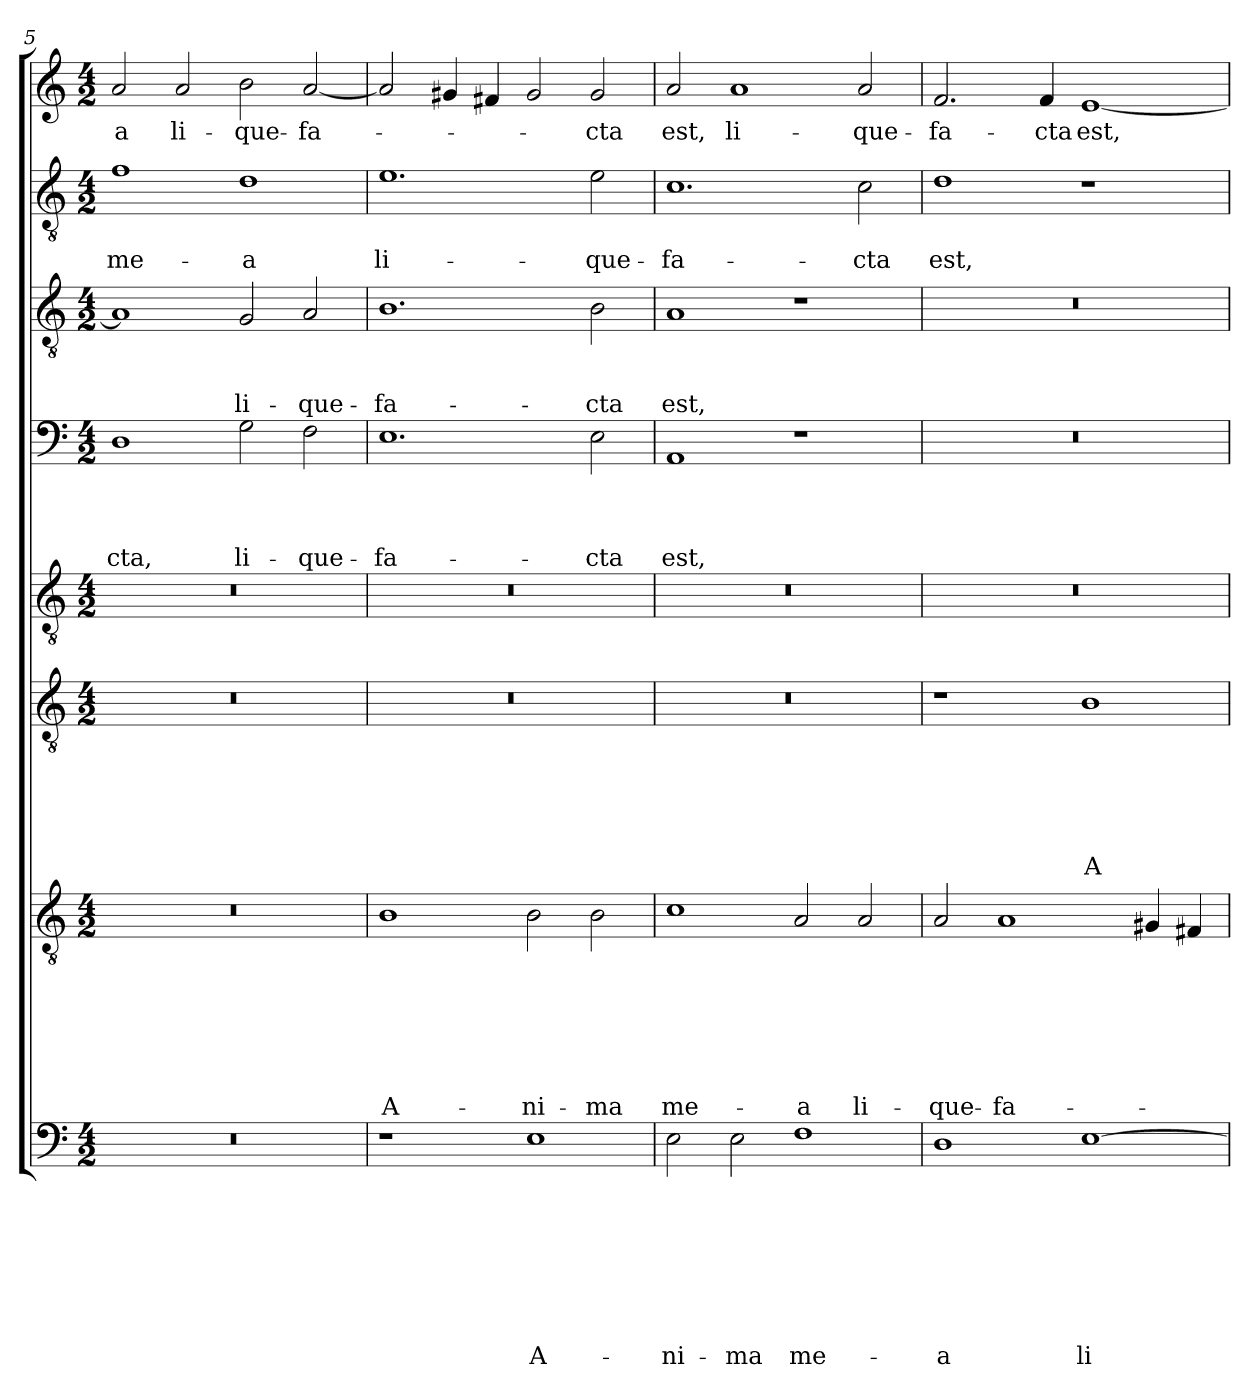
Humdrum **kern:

**kern	**text	**text	**text	**text	**text	**text	**text	**text	**kern	**text	**text	**text	**text	**text	**text	**text	**kern	**text	**text	**text	**text	**text	**text	**kern	**kern	**text	**text	**text	**text	**kern	**text	**text	**text	**kern	**text	**text	**kern	**text
*part8	*part8	*part8	*part8	*part8	*part8	*part8	*part8	*part8	*part7	*part7	*part7	*part7	*part7	*part7	*part7	*part7	*part6	*part6	*part6	*part6	*part6	*part6	*part6	*part5	*part4	*part4	*part4	*part4	*part4	*part3	*part3	*part3	*part3	*part2	*part2	*part2	*part1	*part1
*staff8	*staff8	*staff8	*staff8	*staff8	*staff8	*staff8	*staff8	*staff8	*staff7	*staff7	*staff7	*staff7	*staff7	*staff7	*staff7	*staff7	*staff6	*staff6	*staff6	*staff6	*staff6	*staff6	*staff6	*staff5	*staff4	*staff4	*staff4	*staff4	*staff4	*staff3	*staff3	*staff3	*staff3	*staff2	*staff2	*staff2	*staff1	*staff1
*clefF4	*	*	*	*	*	*	*	*	*clefGv2	*	*	*	*	*	*	*	*clefGv2	*	*	*	*	*	*	*clefGv2	*clefF4	*	*	*	*	*clefGv2	*	*	*	*clefGv2	*	*	*clefG2	*
*k[]	*	*	*	*	*	*	*	*	*k[]	*	*	*	*	*	*	*	*k[]	*	*	*	*	*	*	*k[]	*k[]	*	*	*	*	*k[]	*	*	*	*k[]	*	*	*k[]	*
*a:	*	*	*	*	*	*	*	*	*a:	*	*	*	*	*	*	*	*a:	*	*	*	*	*	*	*a:	*a:	*	*	*	*	*a:	*	*	*	*a:	*	*	*a:	*
*M4/2	*	*	*	*	*	*	*	*	*M4/2	*	*	*	*	*	*	*	*M4/2	*	*	*	*	*	*	*M4/2	*M4/2	*	*	*	*	*M4/2	*	*	*	*M4/2	*	*	*M4/2	*
=5	=5	=5	=5	=5	=5	=5	=5	=5	=5	=5	=5	=5	=5	=5	=5	=5	=5	=5	=5	=5	=5	=5	=5	=5	=5	=5	=5	=5	=5	=5	=5	=5	=5	=5	=5	=5	=5	=5
!	!	!	!	!	!	!	!	!	!	!	!	!	!	!	!	!	!	!	!	!	!	!	!	!	!	!	!	!	!LO:LY:b	!	!	!	!	!	!	!LO:LY:b	!	!LO:LY:b
0r	.	.	.	.	.	.	.	.	0r	.	.	.	.	.	.	.	0r	.	.	.	.	.	.	0r	1D	.	.	.	-cta,	1A]	.	.	.	1f	.	me-	2a/	-a
!	!	!	!	!	!	!	!	!	!	!	!	!	!	!	!	!	!	!	!	!	!	!	!	!	!	!	!	!	!	!	!	!	!	!	!	!	!	!LO:LY:b
.	.	.	.	.	.	.	.	.	.	.	.	.	.	.	.	.	.	.	.	.	.	.	.	.	.	.	.	.	.	.	.	.	.	.	.	.	2a/	li-
!	!	!	!	!	!	!	!	!	!	!	!	!	!	!	!	!	!	!	!	!	!	!	!	!	!	!	!	!	!LO:LY:b	!	!	!	!LO:LY:b	!	!	!LO:LY:b	!	!LO:LY:b
.	.	.	.	.	.	.	.	.	.	.	.	.	.	.	.	.	.	.	.	.	.	.	.	.	2G\	.	.	.	li-	2G/	.	.	li-	1d	.	-a	2b\	-que-
!	!	!	!	!	!	!	!	!	!	!	!	!	!	!	!	!	!	!	!	!	!	!	!	!	!	!	!	!	!LO:LY:b	!	!	!	!LO:LY:b	!	!	!	!	!LO:LY:b
.	.	.	.	.	.	.	.	.	.	.	.	.	.	.	.	.	.	.	.	.	.	.	.	.	2F\	.	.	.	-que-	2A/	.	.	-que-	.	.	.	[2a/	-fa-
=6	=6	=6	=6	=6	=6	=6	=6	=6	=6	=6	=6	=6	=6	=6	=6	=6	=6	=6	=6	=6	=6	=6	=6	=6	=6	=6	=6	=6	=6	=6	=6	=6	=6	=6	=6	=6	=6	=6
!	!	!	!	!	!	!	!	!	!	!	!	!	!	!	!	!LO:LY:b	!	!	!	!	!	!	!	!	!	!	!	!	!LO:LY:b	!	!	!	!LO:LY:b	!	!	!LO:LY:b	!	!
1r	.	.	.	.	.	.	.	.	1B	.	.	.	.	.	.	A-	0r	.	.	.	.	.	.	0r	1.E	.	.	.	-fa-	1.B	.	.	-fa-	1.e	.	li-	2a/]	.
.	.	.	.	.	.	.	.	.	.	.	.	.	.	.	.	.	.	.	.	.	.	.	.	.	.	.	.	.	.	.	.	.	.	.	.	.	4g#X/	.
.	.	.	.	.	.	.	.	.	.	.	.	.	.	.	.	.	.	.	.	.	.	.	.	.	.	.	.	.	.	.	.	.	.	.	.	.	4f#X/	.
!	!	!	!	!	!	!	!	!LO:LY:b	!	!	!	!	!	!	!	!LO:LY:b	!	!	!	!	!	!	!	!	!	!	!	!	!	!	!	!	!	!	!	!	!	!
1E	.	.	.	.	.	.	.	A-	2B\	.	.	.	.	.	.	-ni-	.	.	.	.	.	.	.	.	.	.	.	.	.	.	.	.	.	.	.	.	2g#/	.
!	!	!	!	!	!	!	!	!	!	!	!	!	!	!	!	!LO:LY:b	!	!	!	!	!	!	!	!	!	!	!	!	!LO:LY:b	!	!	!	!LO:LY:b	!	!	!LO:LY:b	!	!LO:LY:b
.	.	.	.	.	.	.	.	.	2B\	.	.	.	.	.	.	-ma	.	.	.	.	.	.	.	.	2E\	.	.	.	-cta	2B\	.	.	-cta	2e\	.	-que-	2g#/	-cta
!!LO:LB:g=z
=7	=7	=7	=7	=7	=7	=7	=7	=7	=7	=7	=7	=7	=7	=7	=7	=7	=7	=7	=7	=7	=7	=7	=7	=7	=7	=7	=7	=7	=7	=7	=7	=7	=7	=7	=7	=7	=7	=7
!	!	!	!	!	!	!	!	!LO:LY:b	!	!	!	!	!	!	!	!LO:LY:b	!	!	!	!	!	!	!	!	!	!	!	!	!LO:LY:b	!	!	!	!LO:LY:b	!	!	!LO:LY:b	!	!LO:LY:b
2E\	.	.	.	.	.	.	.	-ni-	1c	.	.	.	.	.	.	me-	0r	.	.	.	.	.	.	0r	1AA	.	.	.	est,	1A	.	.	est,	1.c	.	-fa-	2a/	est,
!	!	!	!	!	!	!	!	!LO:LY:b	!	!	!	!	!	!	!	!	!	!	!	!	!	!	!	!	!	!	!	!	!	!	!	!	!	!	!	!	!	!LO:LY:b
2E\	.	.	.	.	.	.	.	-ma	.	.	.	.	.	.	.	.	.	.	.	.	.	.	.	.	.	.	.	.	.	.	.	.	.	.	.	.	1a	li-
!	!	!	!	!	!	!	!	!LO:LY:b	!	!	!	!	!	!	!	!LO:LY:b	!	!	!	!	!	!	!	!	!	!	!	!	!	!	!	!	!	!	!	!	!	!
1F	.	.	.	.	.	.	.	me-	2A/	.	.	.	.	.	.	-a	.	.	.	.	.	.	.	.	1r	.	.	.	.	1r	.	.	.	.	.	.	.	.
!	!	!	!	!	!	!	!	!	!	!	!	!	!	!	!	!LO:LY:b	!	!	!	!	!	!	!	!	!	!	!	!	!	!	!	!	!	!	!	!LO:LY:b	!	!LO:LY:b
.	.	.	.	.	.	.	.	.	2A/	.	.	.	.	.	.	li-	.	.	.	.	.	.	.	.	.	.	.	.	.	.	.	.	.	2c\	.	-cta	2a/	-que-
=8	=8	=8	=8	=8	=8	=8	=8	=8	=8	=8	=8	=8	=8	=8	=8	=8	=8	=8	=8	=8	=8	=8	=8	=8	=8	=8	=8	=8	=8	=8	=8	=8	=8	=8	=8	=8	=8	=8
!	!	!	!	!	!	!	!	!LO:LY:b	!	!	!	!	!	!	!	!LO:LY:b	!	!	!	!	!	!	!	!	!	!	!	!	!	!	!	!	!	!	!	!LO:LY:b	!	!LO:LY:b
1D	.	.	.	.	.	.	.	-a	2A/	.	.	.	.	.	.	-que-	1r	.	.	.	.	.	.	0r	0r	.	.	.	.	0r	.	.	.	1d	.	est,	2.f/	-fa-
!	!	!	!	!	!	!	!	!	!	!	!	!	!	!	!	!LO:LY:b	!	!	!	!	!	!	!	!	!	!	!	!	!	!	!	!	!	!	!	!	!	!
.	.	.	.	.	.	.	.	.	1A	.	.	.	.	.	.	-fa-	.	.	.	.	.	.	.	.	.	.	.	.	.	.	.	.	.	.	.	.	.	.
!	!	!	!	!	!	!	!	!	!	!	!	!	!	!	!	!	!	!	!	!	!	!	!	!	!	!	!	!	!	!	!	!	!	!	!	!	!	!LO:LY:b
.	.	.	.	.	.	.	.	.	.	.	.	.	.	.	.	.	.	.	.	.	.	.	.	.	.	.	.	.	.	.	.	.	.	.	.	.	4f/	-cta
!	!	!	!	!	!	!	!	!LO:LY:b	!	!	!	!	!	!	!	!	!	!	!	!	!	!	!LO:LY:b	!	!	!	!	!	!	!	!	!	!	!	!	!	!	!LO:LY:b
[1E	.	.	.	.	.	.	.	li-	.	.	.	.	.	.	.	.	1B	.	.	.	.	.	A-	.	.	.	.	.	.	.	.	.	.	1r	.	.	[1e	est,
.	.	.	.	.	.	.	.	.	4G#X/	.	.	.	.	.	.	.	.	.	.	.	.	.	.	.	.	.	.	.	.	.	.	.	.	.	.	.	.	.
.	.	.	.	.	.	.	.	.	4F#X/	.	.	.	.	.	.	.	.	.	.	.	.	.	.	.	.	.	.	.	.	.	.	.	.	.	.	.	.	.
=	=	=	=	=	=	=	=	=	=	=	=	=	=	=	=	=	=	=	=	=	=	=	=	=	=	=	=	=	=	=	=	=	=	=	=	=	=	=
*-	*-	*-	*-	*-	*-	*-	*-	*-	*-	*-	*-	*-	*-	*-	*-	*-	*-	*-	*-	*-	*-	*-	*-	*-	*-	*-	*-	*-	*-	*-	*-	*-	*-	*-	*-	*-	*-	*-
